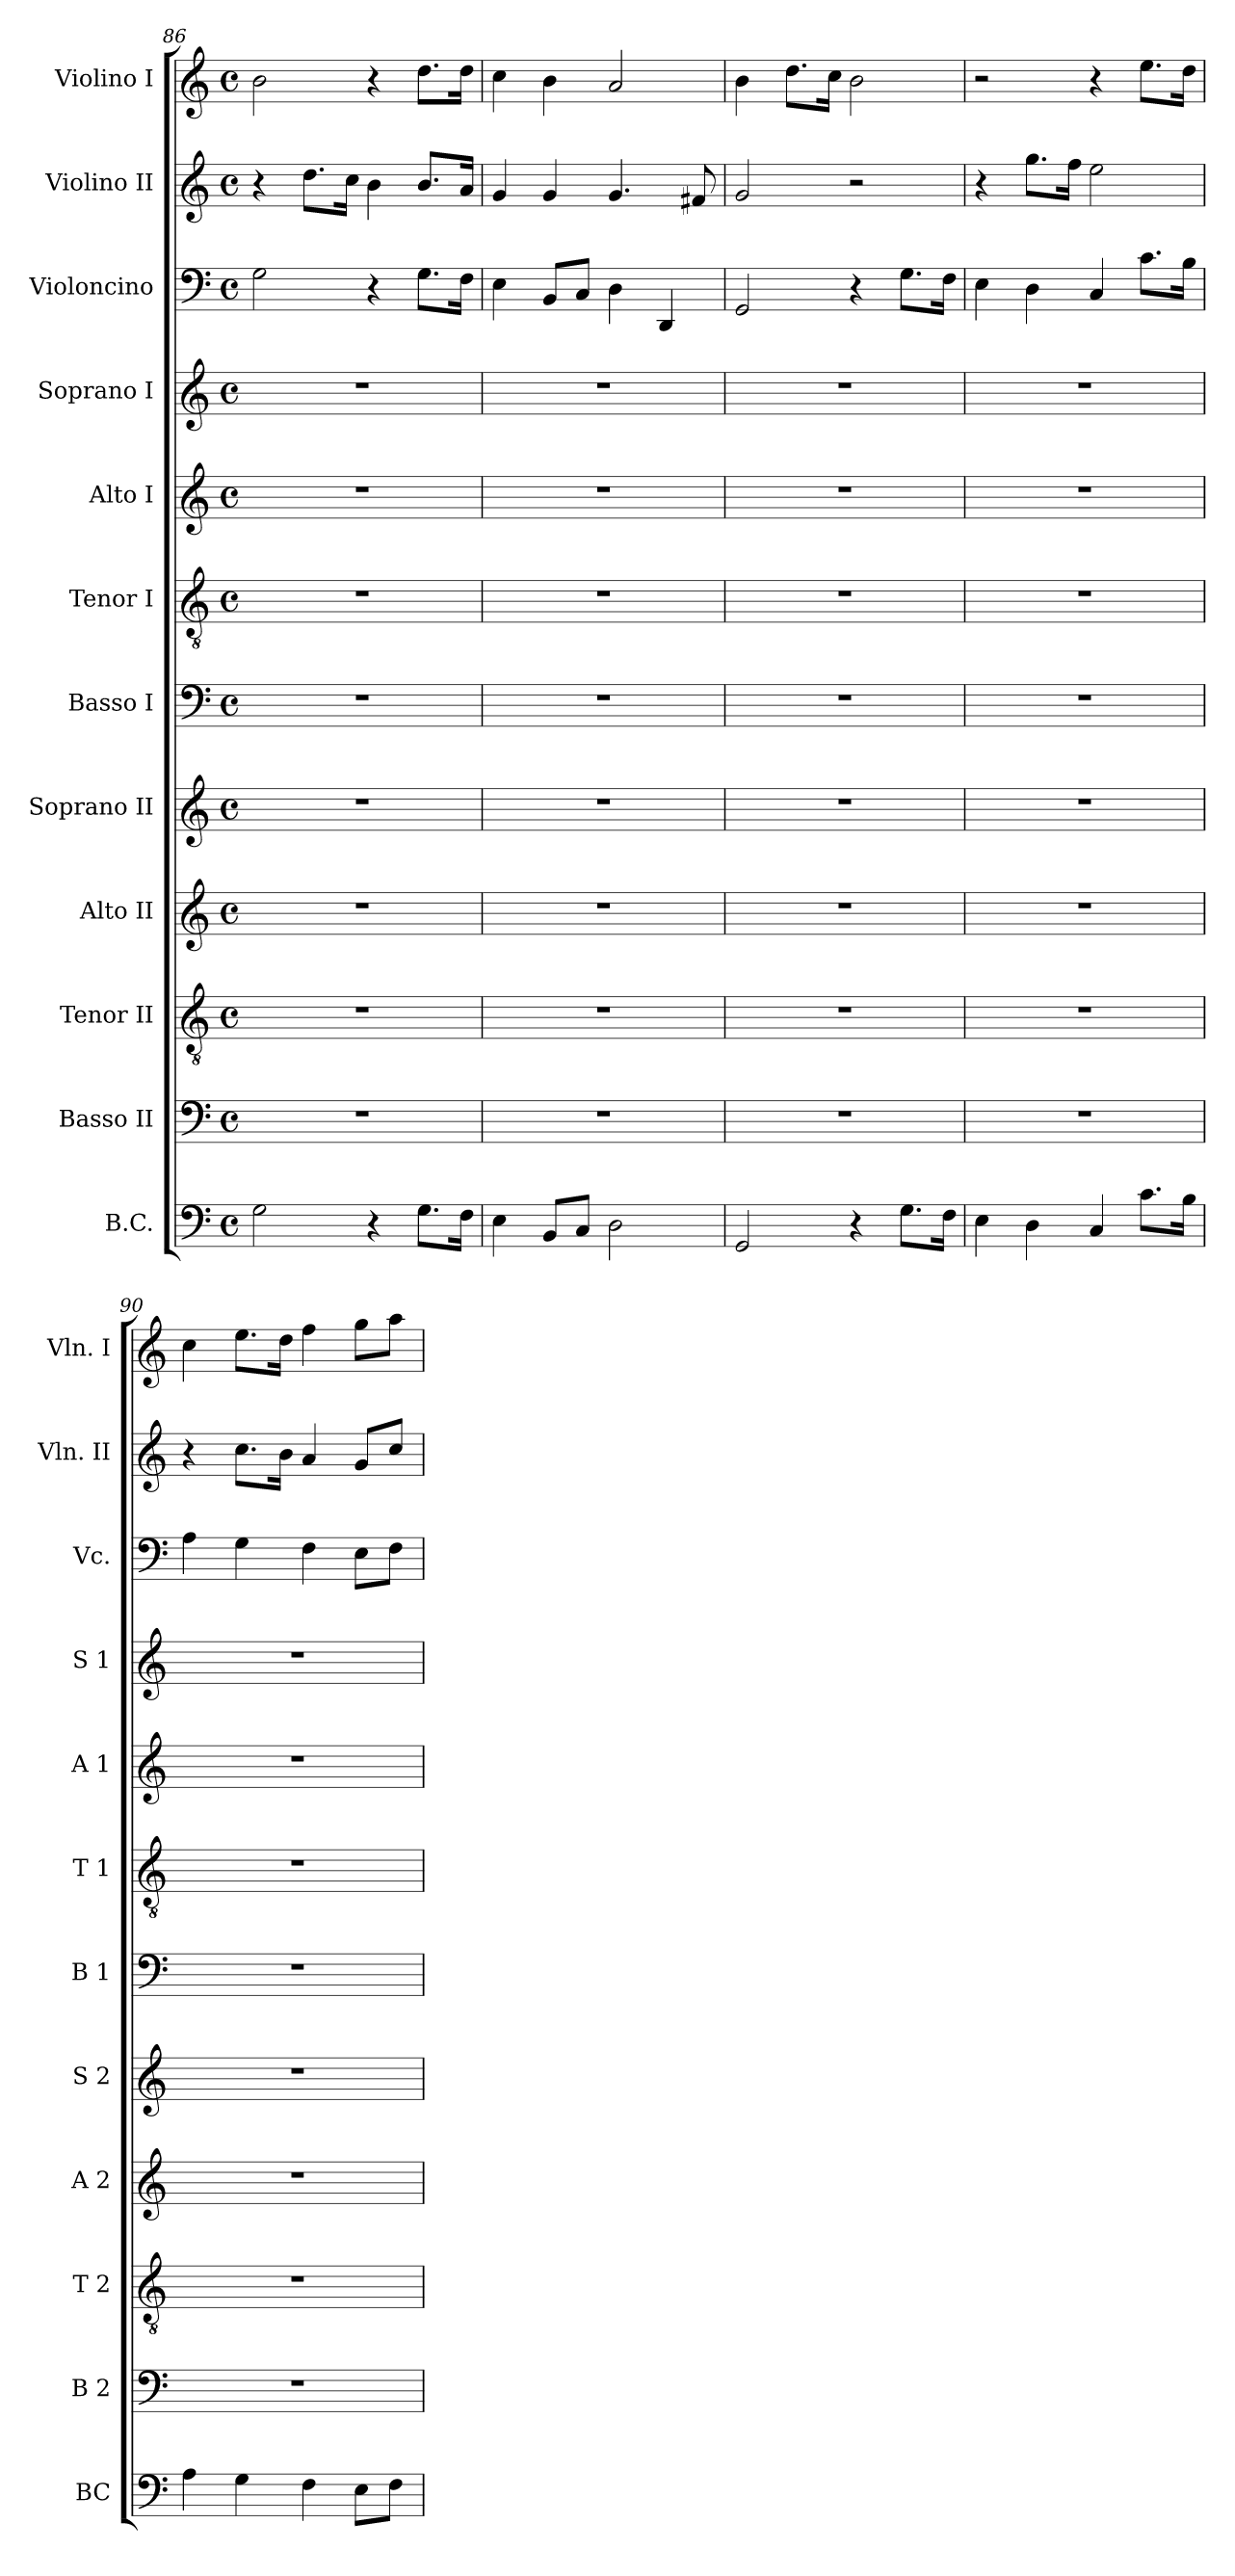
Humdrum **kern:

**kern	**kern	**kern	**kern	**kern	**kern	**kern	**kern	**kern	**kern	**kern	**kern
*part12	*part11	*part10	*part9	*part8	*part7	*part6	*part5	*part4	*part3	*part2	*part1
*staff12	*staff11	*staff10	*staff9	*staff8	*staff7	*staff6	*staff5	*staff4	*staff3	*staff2	*staff1
*I"B.C.	*I"Basso II	*I"Tenor II	*I"Alto II	*I"Soprano II	*I"Basso I	*I"Tenor I	*I"Alto I	*I"Soprano I	*I"Violoncino	*I"Violino II	*I"Violino I
*I'BC	*I'B 2	*I'T 2	*I'A 2	*I'S 2	*I'B 1	*I'T 1	*I'A 1	*I'S 1	*I'Vc.	*I'Vln. II	*I'Vln. I
*clefF4	*clefF4	*clefGv2	*clefG2	*clefG2	*clefF4	*clefGv2	*clefG2	*clefG2	*clefF4	*clefG2	*clefG2
*k[]	*k[]	*k[]	*k[]	*k[]	*k[]	*k[]	*k[]	*k[]	*k[]	*k[]	*k[]
*C:	*C:	*C:	*C:	*C:	*C:	*C:	*C:	*C:	*C:	*C:	*C:
*M4/4	*M4/4	*M4/4	*M4/4	*M4/4	*M4/4	*M4/4	*M4/4	*M4/4	*M4/4	*M4/4	*M4/4
*met(c)	*met(c)	*met(c)	*met(c)	*met(c)	*met(c)	*met(c)	*met(c)	*met(c)	*met(c)	*met(c)	*met(c)
=86	=86	=86	=86	=86	=86	=86	=86	=86	=86	=86	=86
2G\	1r	1r	1r	1r	1r	1r	1r	1r	2G\	4r	2b\
.	.	.	.	.	.	.	.	.	.	8.dd\L	.
.	.	.	.	.	.	.	.	.	.	16cc\Jk	.
4r	.	.	.	.	.	.	.	.	4r	4b\	4r
8.G\L	.	.	.	.	.	.	.	.	8.G\L	8.b/L	8.dd\L
16F\Jk	.	.	.	.	.	.	.	.	16F\Jk	16a/Jk	16dd\Jk
=87	=87	=87	=87	=87	=87	=87	=87	=87	=87	=87	=87
*^	*	*	*	*	*	*	*	*	*	*	*
4E\	2ryy	1r	1r	1r	1r	1r	1r	1r	1r	4E\	4g/	4cc\
8BB/L	.	.	.	.	.	.	.	.	.	8BB/L	4g/	4b\
8C/J	.	.	.	.	.	.	.	.	.	8C/J	.	.
2D\	4ryy	.	.	.	.	.	.	.	.	4D\	4.g/	2a/
.	4ryy	.	.	.	.	.	.	.	.	4DD/	.	.
.	.	.	.	.	.	.	.	.	.	.	8f#X/	.
*v	*v	*	*	*	*	*	*	*	*	*	*	*
=88	=88	=88	=88	=88	=88	=88	=88	=88	=88	=88	=88
2GG/	1r	1r	1r	1r	1r	1r	1r	1r	2GG/	2g/	4b\
.	.	.	.	.	.	.	.	.	.	.	8.dd\L
.	.	.	.	.	.	.	.	.	.	.	16cc\Jk
4r	.	.	.	.	.	.	.	.	4r	2r	2b\
8.G\L	.	.	.	.	.	.	.	.	8.G\L	.	.
16F\Jk	.	.	.	.	.	.	.	.	16F\Jk	.	.
=89	=89	=89	=89	=89	=89	=89	=89	=89	=89	=89	=89
4E\	1r	1r	1r	1r	1r	1r	1r	1r	4E\	4r	2r
4D\	.	.	.	.	.	.	.	.	4D\	8.gg\L	.
.	.	.	.	.	.	.	.	.	.	16ff\Jk	.
4C/	.	.	.	.	.	.	.	.	4C/	2ee\	4r
8.c\L	.	.	.	.	.	.	.	.	8.c\L	.	8.ee\L
16B\Jk	.	.	.	.	.	.	.	.	16B\Jk	.	16dd\Jk
=90	=90	=90	=90	=90	=90	=90	=90	=90	=90	=90	=90
4A\	1r	1r	1r	1r	1r	1r	1r	1r	4A\	4r	4cc\
4G\	.	.	.	.	.	.	.	.	4G\	8.cc\L	8.ee\L
.	.	.	.	.	.	.	.	.	.	16b\Jk	16dd\Jk
4F\	.	.	.	.	.	.	.	.	4F\	4a/	4ff\
8E\L	.	.	.	.	.	.	.	.	8E\L	8g/L	8gg\L
8F\J	.	.	.	.	.	.	.	.	8F\J	8cc/J	8aa\J
=	=	=	=	=	=	=	=	=	=	=	=
*-	*-	*-	*-	*-	*-	*-	*-	*-	*-	*-	*-
